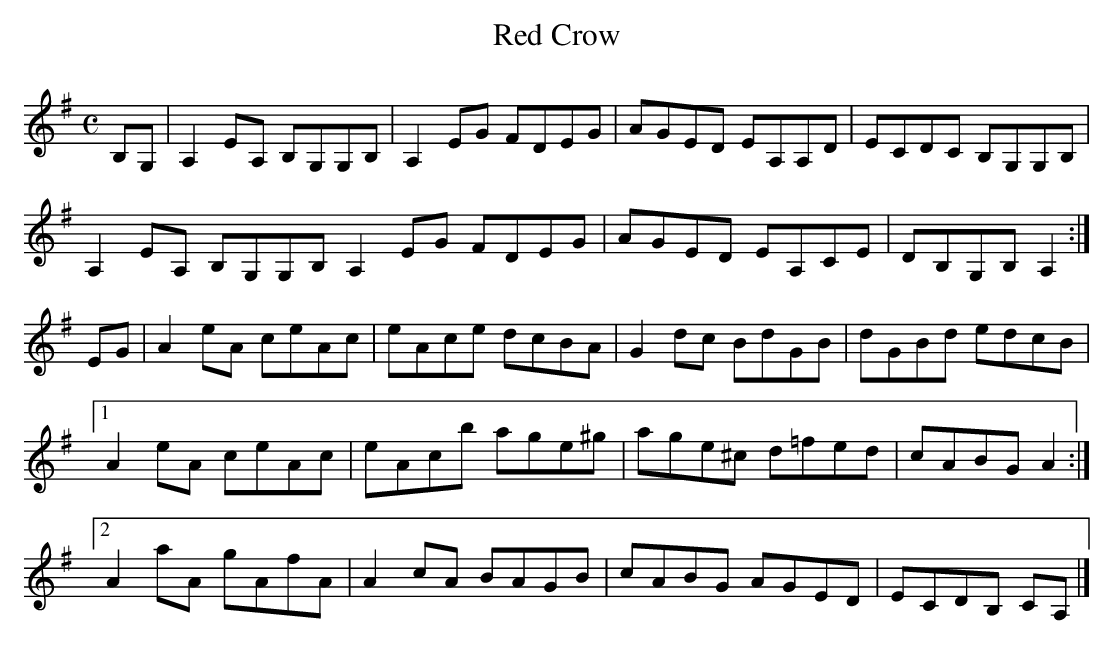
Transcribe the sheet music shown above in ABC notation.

X:1
T:Red Crow
M:C
L:1/8
K:A Dorian
B,G,|A,2EA, B,G,G,B,|A,2EG FDEG|AGED EA,A,D|ECDC B,G,G,B,|!
A,2EA, B,G,G,B, A,2EG FDEG|AGED EA,CE|DB,G,B, A,2:|!
EG|A2eA ceAc|eAce dcBA|G2dc BdGB|dGBd edcB|!
[1 A2eA ceAc|eAcb age^g|age^c d=fed|cABG A2:|!
[2 A2aA gAfA|A2cA BAGB|cABG AGED|ECDB, CA,|]!
